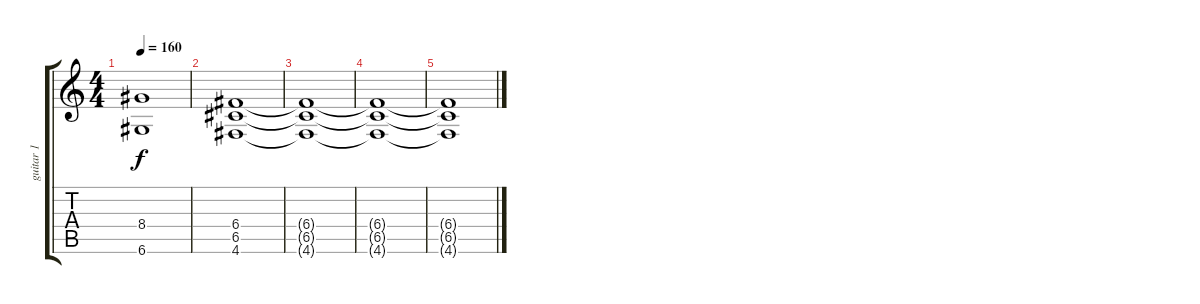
\track ("guitar 1" "guitar 1") {instrument distortionguitar}
\staff {score tabs}
\tuning (D4 A3 F3 C3 G2 D2) {hide}
\ts (4 4)
\tempo 160
\clef g2
\ks c
(8.4 6.6).1{dy f} |
(6.4 6.5 4.6).1 |
(6.4{t} 6.5{t} 4.6{t}).1 |
(6.4{t} 6.5{t} 4.6{t}).1 |
(6.4{t} 6.5{t} 4.6{t}).1
